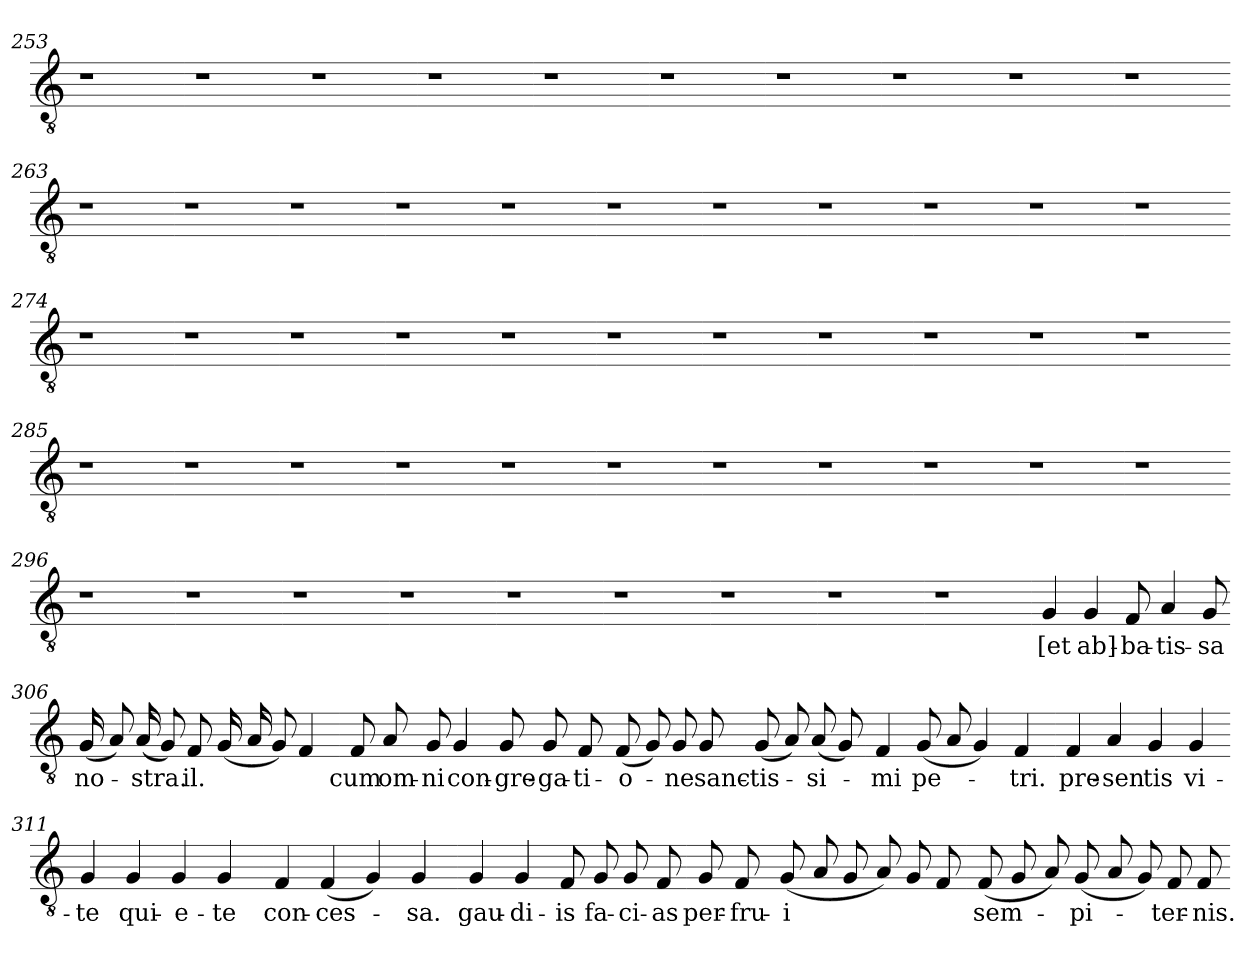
**kern	**text
*part1	*part1
*staff1	*staff1
*clefGv2	*
*k[]	*
=253	=253
1r	.
=254-	=254-
1r	.
=255-	=255-
1r	.
=256-	=256-
1r	.
=257-	=257-
1r	.
=258-	=258-
1r	.
=259-	=259-
1r	.
=260-	=260-
1r	.
=261-	=261-
1r	.
=262-	=262-
1r	.
=263-	=263-
1r	.
=264-	=264-
1r	.
=265-	=265-
1r	.
=266-	=266-
1r	.
=267-	=267-
1r	.
=268-	=268-
1r	.
=269-	=269-
1r	.
=270-	=270-
1r	.
=271-	=271-
1r	.
=272-	=272-
1r	.
=273-	=273-
1r	.
=274-	=274-
1r	.
=275-	=275-
1r	.
=276-	=276-
1r	.
=277-	=277-
1r	.
=278-	=278-
1r	.
=279-	=279-
1r	.
=280-	=280-
1r	.
=281-	=281-
1r	.
=282-	=282-
1r	.
=283-	=283-
1r	.
=284-	=284-
1r	.
=285-	=285-
1r	.
=286-	=286-
1r	.
=287-	=287-
1r	.
=288-	=288-
1r	.
=289-	=289-
1r	.
=290-	=290-
1r	.
=291-	=291-
1r	.
=292-	=292-
1r	.
=293-	=293-
1r	.
=294-	=294-
1r	.
=295-	=295-
1r	.
=296-	=296-
1r	.
=297-	=297-
1r	.
=298-	=298-
1r	.
=299-	=299-
1r	.
=300-	=300-
1r	.
=301-	=301-
1r	.
=302-	=302-
1r	.
=303-	=303-
1r	.
=304-	=304-
1r	.
=305-	=305-
4G	[et
4G	ab]-
8F	-ba-
4A	-tis-
8G	-sa
=306-	=306-
(16G	no-
8A)	.
(16A	-stra.
8G)	.
8F	il.
(16G	.
16A	.
8G)	.
4F	.
=307-	=307-
8F	cum
8A	om-
8G	-ni
4G	con-
8G	-gre-
8G	-ga-
8F	-ti-
=308-	=308-
(8F	-o-
8G)	.
8G	-ne
8G	sanc-
(8G	-tis-
8A)	.
(8A	-si-
8G)	.
=309-	=309-
4F	-mi
(8G	pe-
8A	.
4G)	.
4F	-tri.
=310-	=310-
4F	pre-
4A	sen
4G	-tis
4G	vi-
=311-	=311-
4G	-te
4G	qui-
4G	-e-
4G	-te
=312-	=312-
4F	con-
(4F	-ces-
4G)	.
4G	-sa.
=313-	=313-
4G	gau-
4G	-di-
8F	-is
8G	fa-
8G	-ci-
8F	-as
=314-	=314-
8G	per-
8F	-fru-
(8G	-i
8A	.
8G	.
8A)	.
8G	.
8F	.
=315-	=315-
(8F	sem-
8G	.
8A)	.
(8G	-pi-
8A	.
8G)	.
8F	-ter-
8F	-nis.
=-	=-
*-	*-
